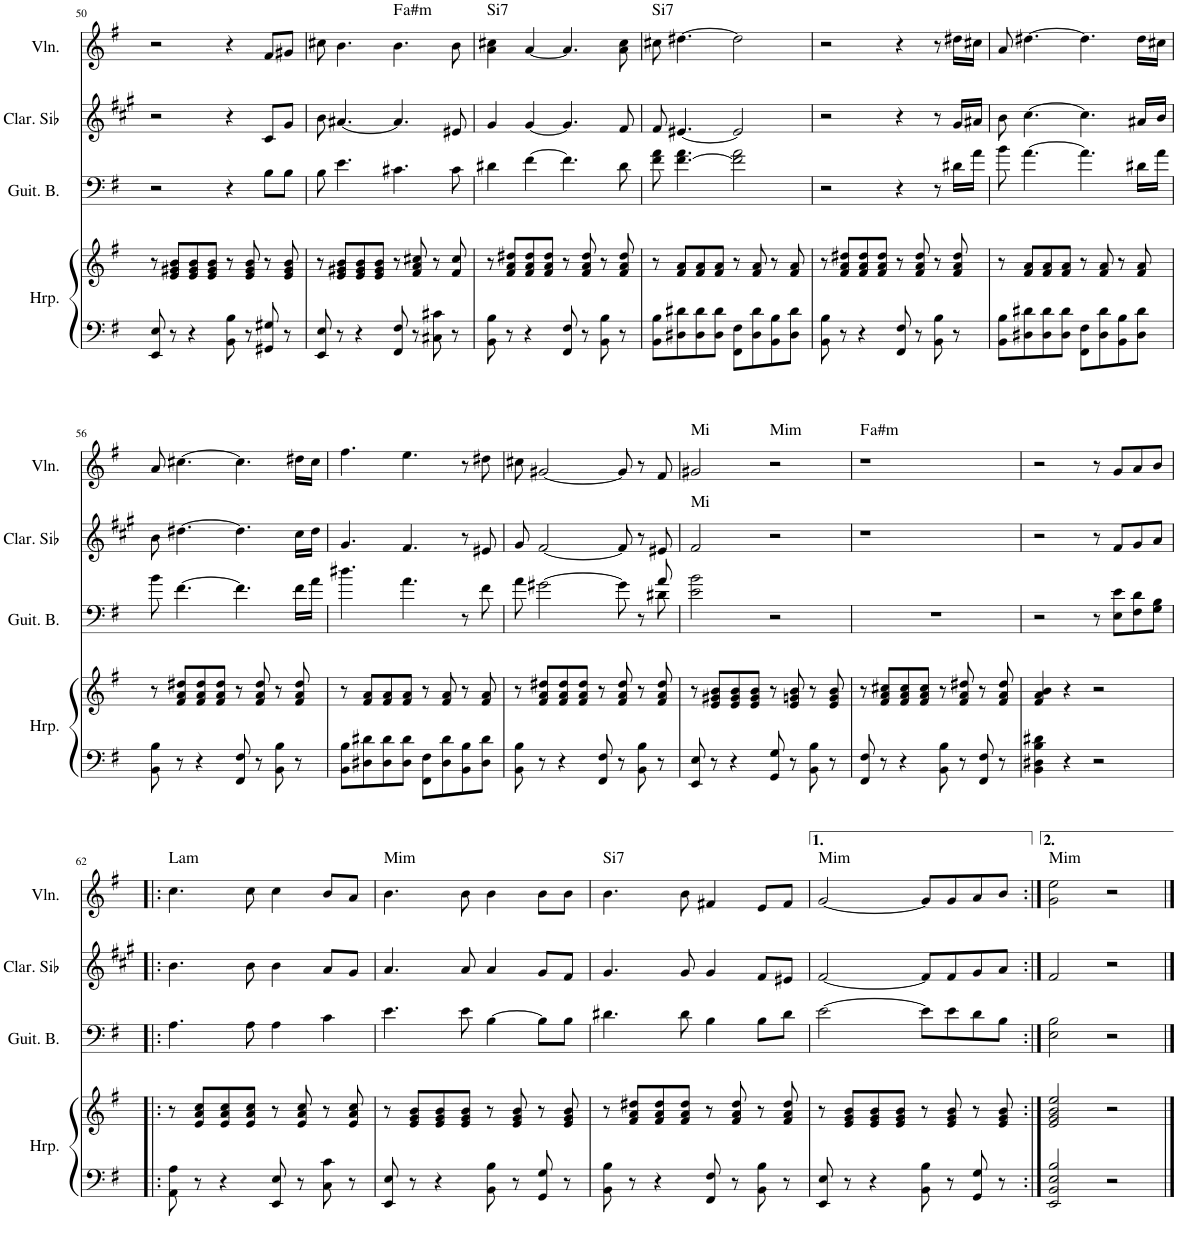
**kern	**kern	**kern	**kern	**harte	**kern	**harte
*part4	*part4	*part3	*part2	*part2	*part1	*part1
*staff5	*staff4	*staff3	*staff2	*	*staff1	*
*I"Harpe	*	*I"Guitare Basse	*I"Clarinette en Sib	*	*I"Violon	*
*I'Hrp.	*	*I'Guit. B.	*I'Clar. Sib	*	*I'Vln.	*
!!LO:PB:g=z
*clefF4	*clefG2	*clefF4	*clefG2	*	*clefG2	*
*	*	*Trd7c12	*Trd1c2	*	*	*
*k[f#]	*k[f#]	*k[f#]	*k[f#c#g#]	*	*k[f#]	*
*M4/4	*M4/4	*M4/4	*M4/4	*	*M4/4	*
=50	=50	=50	=50	=50	=50	=50
8EE/ 8E/	8r	2r	2r	.	2r	.
8r	8e/ 8g#X/ 8b/L	.	.	.	.	.
4r	8e/ 8g#/ 8b/	.	.	.	.	.
.	8e/ 8g#/ 8b/J	.	.	.	.	.
8BB\ 8B\	8r	4r	4r	.	4r	.
8r	8e/ 8g#/ 8b/	.	.	.	.	.
8GG#X/ 8G#X/	8r	8B\L	8c#/L	.	8f#/L	.
8r	8e/ 8g#/ 8b/	8B\J	8g#/J	.	8g#X/J	.
=51	=51	=51	=51	=51	=51	=51
8EE/ 8E/	8r	8B\	8b\	.	8cc#X\	.
8r	8e/ 8g#X/ 8b/L	4.e\	[4.a#X/	.	4.b\	.
4r	8e/ 8g#/ 8b/	.	.	.	.	.
.	8e/ 8g#/ 8b/J	.	.	.	.	.
!	!	!	!	!	!	!LO:H:kt=a#m
8FF#/ 8F#/	8r	4.c#X\	4.a#/]	.	4.b\	.
8r	8f#/ 8a/ 8cc#X/	.	.	.	.	.
8C#X\ 8c#X\	8r	.	.	.	.	.
8r	8f#/ 8cc#/	8c#\	8e#X/	.	8b\	.
=52	=52	=52	=52	=52	=52	=52
!	!	!	!	!	!	!LO:H:kt=Si7
8BB\ 8B\	8r	4d#X\	4g#/	.	4a\ 4cc#X\	N
8r	8f#/ 8a/ 8dd#X/L	.	.	.	.	.
4r	8f#/ 8a/ 8dd#/	[4f#\	[4g#/	.	[4a/	.
.	8f#/ 8a/ 8dd#/J	.	.	.	.	.
8FF#/ 8F#/	8r	4.f#\]	4.g#/]	.	4.a/]	.
8r	8f#/ 8a/ 8dd#/	.	.	.	.	.
8BB\ 8B\	8r	.	.	.	.	.
8r	8f#/ 8a/ 8dd#/	8d#\	8f#/	.	8a\ 8cc#\	.
=53	=53	=53	=53	=53	=53	=53
!	!	!	!	!	!	!LO:H:kt=Si7
8BB\ 8B\L	8r	8f#\ 8a\	8f#/	.	8cc#X\	N
8D#X\ 8d#X\	8f#/ 8a/L	[>4.f#\ 4.a\	[4.e#X/	.	[4.dd#X\	.
8D#\ 8d#\	8f#/ 8a/	.	.	.	.	.
8D#\ 8d#\J	8f#/ 8a/J	.	.	.	.	.
8FF#\ 8F#\L	8r	2f#\] 2a\	2e#/]	.	2dd#\]	.
8D#\ 8d#\	8f#/ 8a/	.	.	.	.	.
8BB\ 8B\	8r	.	.	.	.	.
8D#\ 8d#\J	8f#/ 8a/	.	.	.	.	.
=54	=54	=54	=54	=54	=54	=54
8BB\ 8B\	8r	2r	2r	.	2r	.
8r	8f#/ 8a/ 8dd#X/L	.	.	.	.	.
4r	8f#/ 8a/ 8dd#/	.	.	.	.	.
.	8f#/ 8a/ 8dd#/J	.	.	.	.	.
8FF#/ 8F#/	8r	4r	4r	.	4r	.
8r	8f#/ 8a/ 8dd#/	.	.	.	.	.
8BB\ 8B\	8r	8r	8r	.	8r	.
8r	8f#/ 8a/ 8dd#/	16d#X\LL	16g#/LL	.	16dd#X\LL	.
.	.	16a\JJ	16a#X/JJ	.	16cc#X\JJ	.
=55	=55	=55	=55	=55	=55	=55
8BB\ 8B\L	8r	8b\	8b\	.	8a/	.
8D#X\ 8d#X\	8f#/ 8a/L	[4.a\	[4.cc#\	.	[4.dd#X\	.
8D#\ 8d#\	8f#/ 8a/	.	.	.	.	.
8D#\ 8d#\J	8f#/ 8a/J	.	.	.	.	.
8FF#\ 8F#\L	8r	4.a\]	4.cc#\]	.	4.dd#\]	.
8D#\ 8d#\	8f#/ 8a/	.	.	.	.	.
8BB\ 8B\	8r	.	.	.	.	.
8D#\ 8d#\J	8f#/ 8a/	16d#X\LL	16a#X/LL	.	16dd#\LL	.
.	.	16a\JJ	16b/JJ	.	16cc#X\JJ	.
!!LO:LB:g=z
=56	=56	=56	=56	=56	=56	=56
8BB\ 8B\	8r	8b\	8b\	.	8a/	.
8r	8f#/ 8a/ 8dd#X/L	[4.f#\	[4.dd#X\	.	[4.cc#X\	.
4r	8f#/ 8a/ 8dd#/	.	.	.	.	.
.	8f#/ 8a/ 8dd#/J	.	.	.	.	.
8FF#/ 8F#/	8r	4.f#\]	4.dd#\]	.	4.cc#\]	.
8r	8f#/ 8a/ 8dd#/	.	.	.	.	.
8BB\ 8B\	8r	.	.	.	.	.
8r	8f#/ 8a/ 8dd#/	16f#\LL	16cc#\LL	.	16dd#X\LL	.
.	.	16a\JJ	16dd#\JJ	.	16cc#\JJ	.
=57	=57	=57	=57	=57	=57	=57
8BB\ 8B\L	8r	4.dd#X\	4.g#/	.	4.ff#\	.
8D#X\ 8d#X\	8f#/ 8a/L	.	.	.	.	.
8D#\ 8d#\	8f#/ 8a/	.	.	.	.	.
8D#\ 8d#\J	8f#/ 8a/J	4.a\	4.f#/	.	4.ee\	.
8FF#\ 8F#\L	8r	.	.	.	.	.
8D#\ 8d#\	8f#/ 8a/	.	.	.	.	.
8BB\ 8B\	8r	8r	8r	.	8r	.
8D#\ 8d#\J	8f#/ 8a/	8f#\	8e#X/	.	8dd#X\	.
=58	=58	=58	=58	=58	=58	=58
*	*	*^	*	*	*	*
8BB\ 8B\	8r	8a\	2..ryy	8g#/	.	8cc#X\	.
8r	8f#/ 8a/ 8dd#X/L	[2g#X\	.	[2f#/	.	[2g#X/	.
4r	8f#/ 8a/ 8dd#/	.	.	.	.	.	.
.	8f#/ 8a/ 8dd#/J	.	.	.	.	.	.
8FF#/ 8F#/	8r	.	.	.	.	.	.
8r	8f#/ 8a/ 8dd#/	8g#\]	.	8f#/]	.	8g#/]	.
8BB\ 8B\	8r	8r	.	8r	.	8r	.
8r	8f#/ 8a/ 8dd#/	8a/	8d#X\	8e#X/	.	8f#/	.
=59	=59	=59	=59	=59	=59	=59	=59
!	!	!	!	!	!LO:H:kt=Mi	!	!LO:H:kt=Mi
*	*	*v	*v	*	*	*	*
8EE/ 8E/	8r	2e\ 2b\	2f#/	N	2g#X/	N
8r	8e/ 8g#X/ 8b/L	.	.	.	.	.
4r	8e/ 8g#/ 8b/	.	.	.	.	.
.	8e/ 8g#/ 8b/J	.	.	.	.	.
!	!	!	!	!	!	!LO:H:kt=Mim
8GG/ 8G/	8r	2r	2r	.	2r	N
8r	8e/ 8gn/ 8b/	.	.	.	.	.
8BB\ 8B\	8r	.	.	.	.	.
8r	8e/ 8g/ 8b/	.	.	.	.	.
=60	=60	=60	=60	=60	=60	=60
!	!	!	!	!	!	!LO:H:kt=a#m
8FF#/ 8F#/	8r	1r	1r	.	1r	.
8r	8f#/ 8a/ 8cc#X/L	.	.	.	.	.
4r	8f#/ 8a/ 8cc#/	.	.	.	.	.
.	8f#/ 8a/ 8cc#/J	.	.	.	.	.
8BB\ 8B\	8r	.	.	.	.	.
8r	8f#/ 8a/ 8dd#X/	.	.	.	.	.
8FF#/ 8F#/	8r	.	.	.	.	.
8r	8f#/ 8a/ 8dd#/	.	.	.	.	.
=61	=61	=61	=61	=61	=61	=61
4BB\ 4D#X\ 4B\ 4d#X\	4f#/ 4a/ 4b/	2r	2r	.	2r	.
4r	4r	.	.	.	.	.
2r	2r	8r	8r	.	8r	.
.	.	8E\ 8e\L	8f#/L	.	8g/L	.
.	.	8F#\ 8d\	8g#/	.	8a/	.
.	.	8G\ 8B\J	8a/J	.	8b/J	.
!!LO:LB:g=z
=62!|:	=62!|:	=62!|:	=62!|:	=62!|:	=62!|:	=62!|:
!	!	!	!	!	!	!LO:H:kt=Lam
8AA\ 8A\	8r	4.A\	4.b\	.	4.cc\	N
8r	8e/ 8a/ 8cc/L	.	.	.	.	.
4r	8e/ 8a/ 8cc/	.	.	.	.	.
.	8e/ 8a/ 8cc/J	8A\	8b\	.	8cc\	.
8EE/ 8E/	8r	4A\	4b\	.	4cc\	.
8r	8e/ 8a/ 8cc/	.	.	.	.	.
8C\ 8c\	8r	4c\	8a/L	.	8b/L	.
8r	8e/ 8a/ 8cc/	.	8g#/J	.	8a/J	.
=63	=63	=63	=63	=63	=63	=63
!	!	!	!	!	!	!LO:H:kt=Mim
8EE/ 8E/	8r	4.e\	4.a/	.	4.b\	N
8r	8e/ 8g/ 8b/L	.	.	.	.	.
4r	8e/ 8g/ 8b/	.	.	.	.	.
.	8e/ 8g/ 8b/J	8e\	8a/	.	8b\	.
8BB\ 8B\	8r	[4B\	4a/	.	4b\	.
8r	8e/ 8g/ 8b/	.	.	.	.	.
8GG/ 8G/	8r	8B\L]	8g#/L	.	8b\L	.
8r	8e/ 8g/ 8b/	8B\J	8f#/J	.	8b\J	.
=64	=64	=64	=64	=64	=64	=64
!	!	!	!	!	!	!LO:H:kt=Si7
8BB\ 8B\	8r	4.d#X\	4.g#/	.	4.b\	N
8r	8f#/ 8a/ 8dd#X/L	.	.	.	.	.
4r	8f#/ 8a/ 8dd#/	.	.	.	.	.
.	8f#/ 8a/ 8dd#/J	8d#\	8g#/	.	8b\	.
8FF#/ 8F#/	8r	4B\	4g#/	.	4f#X/	.
8r	8f#/ 8a/ 8dd#/	.	.	.	.	.
8BB\ 8B\	8r	8B\L	8f#/L	.	8e/L	.
8r	8f#/ 8a/ 8dd#/	8d#\J	8e#X/J	.	8f#/J	.
=65	=65	=65	=65	=65	=65	=65
!	!	!	!	!	!	!LO:H:kt=Mim
8EE/ 8E/	8r	[2e\	[2f#/	.	[2g/	N
8r	8e/ 8g/ 8b/L	.	.	.	.	.
4r	8e/ 8g/ 8b/	.	.	.	.	.
.	8e/ 8g/ 8b/J	.	.	.	.	.
8BB\ 8B\	8r	8e\L]	8f#/L]	.	8g/L]	.
8r	8e/ 8g/ 8b/	8e\	8f#/	.	8g/	.
8GG/ 8G/	8r	8d\	8g#/	.	8a/	.
8r	8e/ 8g/ 8b/	8B\J	8a/J	.	8b/J	.
=66:|!	=66:|!	=66:|!	=66:|!	=66:|!	=66:|!	=66:|!
!	!	!	!	!	!	!LO:H:kt=Mim
2EE/ 2BB/ 2E/ 2B/	2e/ 2g/ 2b/ 2ee/	2E\ 2B\	2f#/	.	2g\ 2ee\	N
2r	2r	2r	2r	.	2r	.
==	==	==	==	==	==	==
*-	*-	*-	*-	*-	*-	*-
